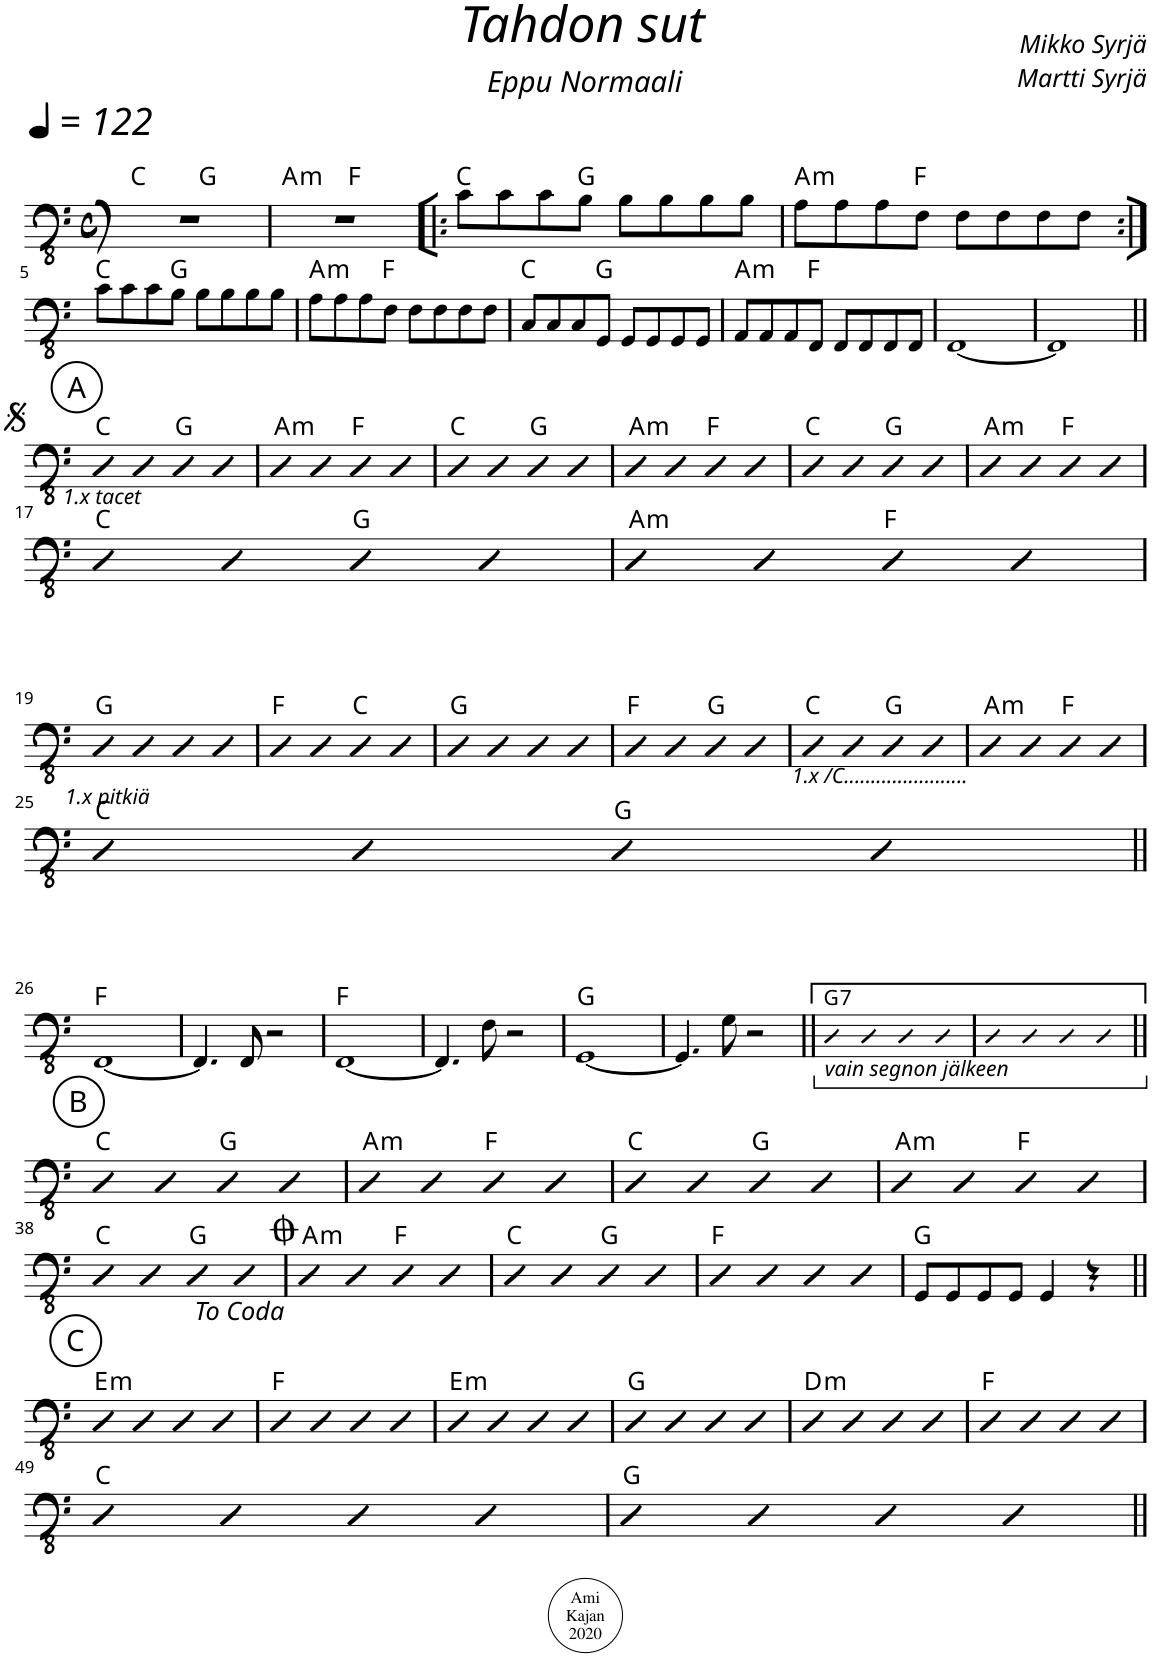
**kern	**harte
*part1	*part1
*staff1	*
*I"Acoustic Bass	*
*I'Bass	*
*clefFv4	*
*k[]	*
*M4/4	*
*met(c)	*
*MM122	*
=1	=1
*^	*
1r	2ryy	C:maj
.	2ryy	G:maj
=2	=2	=2
!	!	!LO:H:kt=m
1r	2ryy	A:min
.	2ryy	F:maj
*v	*v	*
=3!|:	=3!|:
8C\L	C:maj
8C\	.
8C\	.
8BB\J	G:maj
8BB\L	.
8BB\	.
8BB\	.
8BB\J	.
=4	=4
!	!LO:H:kt=m
8AA\L	A:min
8AA\	.
8AA\	.
8FF\J	F:maj
8FF\L	.
8FF\	.
8FF\	.
8FF\J	.
!!LO:LB:g=z
=5:|!	=5:|!
8C\L	C:maj
8C\	.
8C\	.
8BB\J	G:maj
8BB\L	.
8BB\	.
8BB\	.
8BB\J	.
=6	=6
!	!LO:H:kt=m
8AA\L	A:min
8AA\	.
8AA\	.
8FF\J	F:maj
8FF\L	.
8FF\	.
8FF\	.
8FF\J	.
=7	=7
8CC/L	C:maj
8CC/	.
8CC/	.
8GGG/J	G:maj
8GGG/L	.
8GGG/	.
8GGG/	.
8GGG/J	.
=8	=8
!	!LO:H:kt=m
8AAA/L	A:min
8AAA/	.
8AAA/	.
8FFF/J	F:maj
8FFF/L	.
8FFF/	.
8FFF/	.
8FFF/J	.
=9	=9
[1FFF	.
=10	=10
1FFF]	.
!!LO:LB:g=z
!!LO:REH:place=s1:a:cj:enc=circle:fs=14:t=A
=11||	=11||
!LO:TX:b:i:t=1.x tacet	!
4DD	C:maj
4DD	.
4DD	G:maj
4DD	.
=12	=12
!	!LO:H:kt=m
4DD	A:min
4DD	.
4DD	F:maj
4DD	.
=13	=13
4DD	C:maj
4DD	.
4DD	G:maj
4DD	.
=14	=14
!	!LO:H:kt=m
4DD	A:min
4DD	.
4DD	F:maj
4DD	.
=15	=15
4DD	C:maj
4DD	.
4DD	G:maj
4DD	.
=16	=16
!	!LO:H:kt=m
4DD	A:min
4DD	.
4DD	F:maj
4DD	.
!!LO:LB:g=z
=17	=17
4DD	C:maj
4DD	.
4DD	G:maj
4DD	.
=18	=18
!	!LO:H:kt=m
4DD	A:min
4DD	.
4DD	F:maj
4DD	.
!!LO:LB:g=z
=19	=19
!LO:TX:b:i:t=1.x pitkiä	!
4DD	G:maj
4DD	.
4DD	.
4DD	.
=20	=20
4DD	F:maj
4DD	.
4DD	C:maj
4DD	.
=21	=21
4DD	G:maj
4DD	.
4DD	.
4DD	.
=22	=22
4DD	F:maj
4DD	.
4DD	G:maj
4DD	.
=23	=23
!LO:TX:b:i:t=1.x /C.......................	!
4DD	C:maj
4DD	.
4DD	G:maj
4DD	.
=24	=24
!	!LO:H:kt=m
4DD	A:min
4DD	.
4DD	F:maj
4DD	.
!!LO:LB:g=z
=25	=25
4DD	C:maj
4DD	.
4DD	G:maj
4DD	.
!!LO:LB:g=z
=26||	=26||
[1FFF	F:maj
=27	=27
4.FFF/]	.
8FFF/	.
2r	.
=28	=28
[1FFF	F:maj
=29	=29
4.FFF/]	.
8FF\	.
2r	.
=30	=30
[1GGG	G:maj
=31	=31
4.GGG/]	.
8GG\	.
2r	.
=32||	=32||
*ped	*
!LO:TX:b:i:t=vain segnon jälkeen	!LO:H:kt=7
4DD	G:7
4DD	.
4DD	.
4DD	.
=33	=33
4DD	.
4DD	.
4DD	.
4DD	.
!!LO:LB:g=z
!!LO:REH:place=s1:a:cj:enc=circle:fs=14:t=B
=34||	=34||
*Xped	*
4DD	C:maj
4DD	.
4DD	G:maj
4DD	.
=35	=35
!	!LO:H:kt=m
4DD	A:min
4DD	.
4DD	F:maj
4DD	.
=36	=36
4DD	C:maj
4DD	.
4DD	G:maj
4DD	.
=37	=37
!	!LO:H:kt=m
4DD	A:min
4DD	.
4DD	F:maj
4DD	.
!!LO:LB:g=z
=38	=38
4DD	C:maj
4DD	.
4DD	G:maj
4DD	.
=39	=39
!	!LO:H:kt=m
4DD	A:min
4DD	.
4DD	F:maj
4DD	.
=40	=40
4DD	C:maj
4DD	.
4DD	G:maj
4DD	.
=41	=41
4DD	F:maj
4DD	.
4DD	.
4DD	.
=42	=42
8GGG/L	G:maj
8GGG/	.
8GGG/	.
8GGG/J	.
4GGG/	.
4r	.
!!LO:LB:g=z
!!LO:REH:place=s1:a:cj:enc=circle:fs=14:t=C
=43||	=43||
!	!LO:H:kt=m
4DD	E:min
4DD	.
4DD	.
4DD	.
=44	=44
4DD	F:maj
4DD	.
4DD	.
4DD	.
=45	=45
!	!LO:H:kt=m
4DD	E:min
4DD	.
4DD	.
4DD	.
=46	=46
4DD	G:maj
4DD	.
4DD	.
4DD	.
=47	=47
!	!LO:H:kt=m
4DD	D:min
4DD	.
4DD	.
4DD	.
=48	=48
4DD	F:maj
4DD	.
4DD	.
4DD	.
!!LO:LB:g=z
=49	=49
4DD	C:maj
4DD	.
4DD	.
4DD	.
=50	=50
4DD	G:maj
4DD	.
4DD	.
4DD	.
=||	=||
*-	*-
